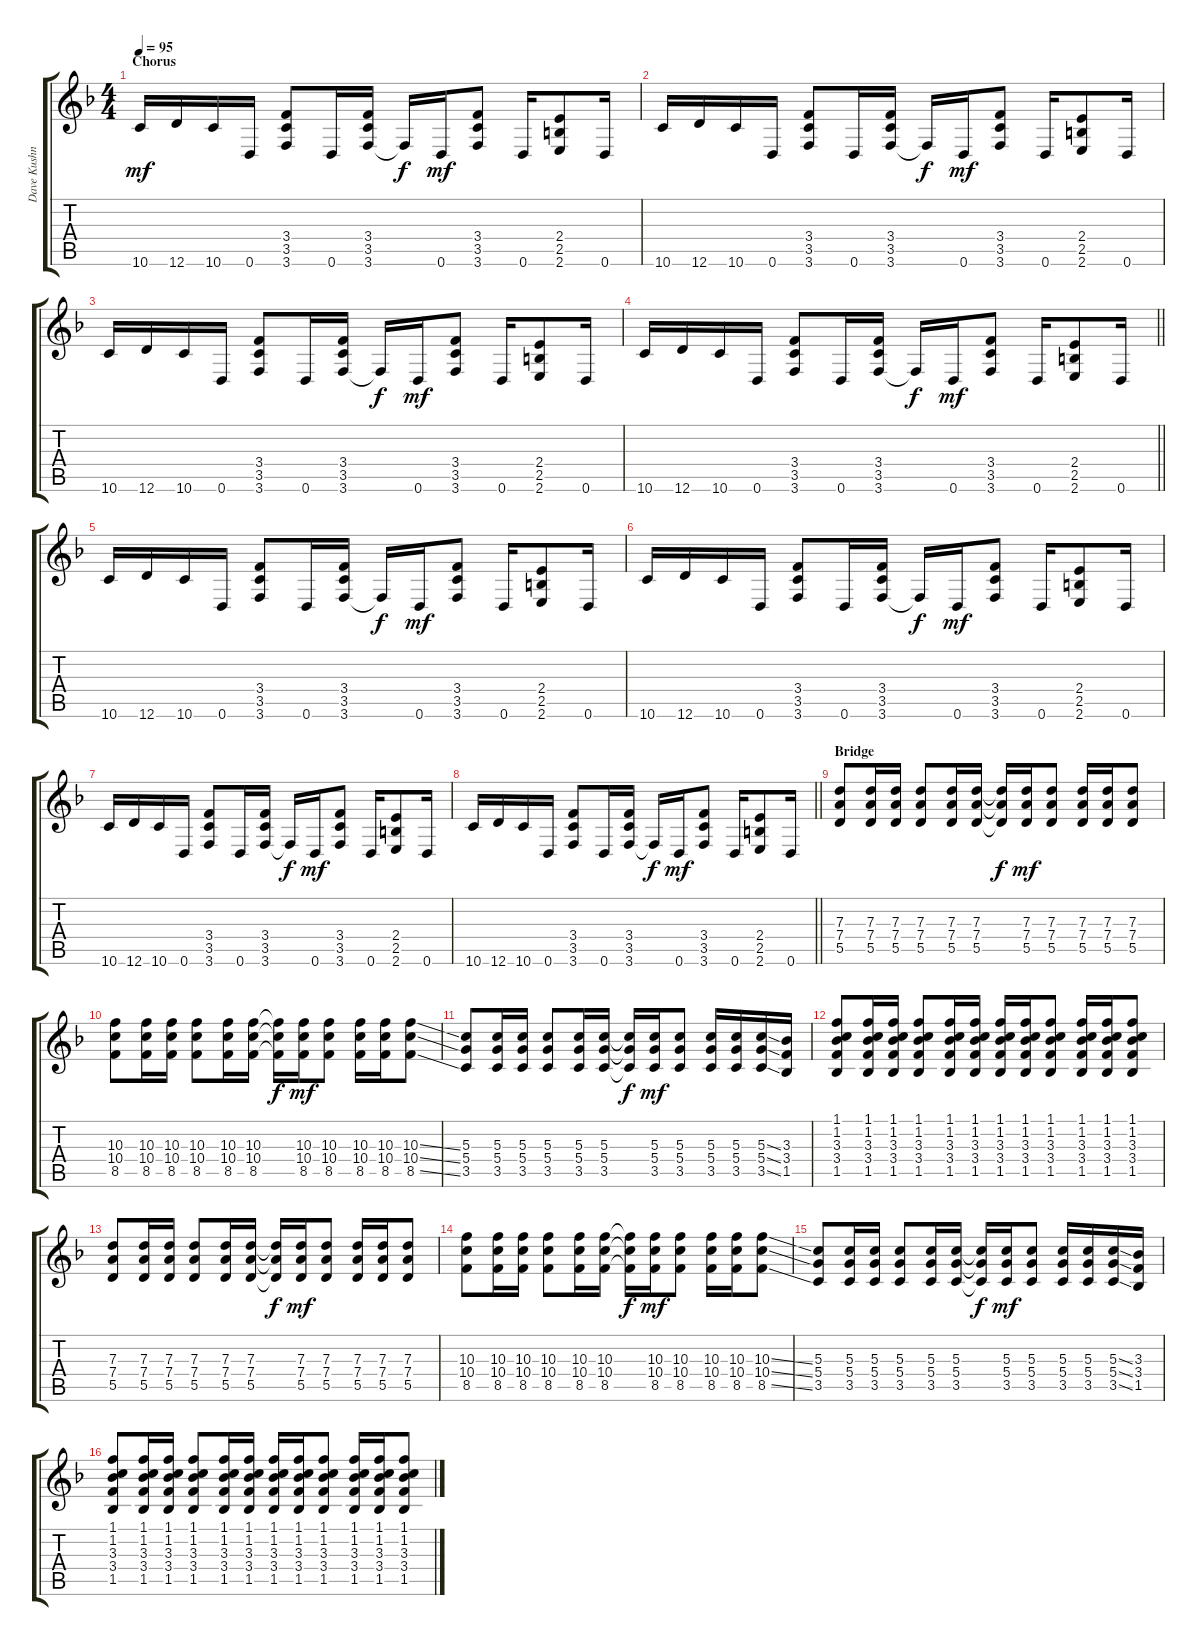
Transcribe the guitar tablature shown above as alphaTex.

\track ("Dave Kushner" "Dave Kushn") {instrument overdrivenguitar}
\staff {score tabs}
\tuning (E4 B3 G3 D3 A2 D2) {hide}
\ts (4 4)
\section ("" "Chorus")
\tempo 95
\clef g2
\ks dminor
10.6.16{dy mf} 12.6.16 10.6.16 0.6.16 (3.4 3.5 3.6).8 0.6.16 (3.4 3.5 3.6).16 3.6{t}.16{dy f} 0.6.16{dy mf} (3.4 3.5 3.6).8 0.6.16 (2.4 2.5 2.6).8 0.6.16 |
10.6.16 12.6.16 10.6.16 0.6.16 (3.4 3.5 3.6).8 0.6.16 (3.4 3.5 3.6).16 3.6{t}.16{dy f} 0.6.16{dy mf} (3.4 3.5 3.6).8 0.6.16 (2.4 2.5 2.6).8 0.6.16 |
10.6.16 12.6.16 10.6.16 0.6.16 (3.4 3.5 3.6).8 0.6.16 (3.4 3.5 3.6).16 3.6{t}.16{dy f} 0.6.16{dy mf} (3.4 3.5 3.6).8 0.6.16 (2.4 2.5 2.6).8 0.6.16 |
\barLineRight lightlight
10.6.16 12.6.16 10.6.16 0.6.16 (3.4 3.5 3.6).8 0.6.16 (3.4 3.5 3.6).16 3.6{t}.16{dy f} 0.6.16{dy mf} (3.4 3.5 3.6).8 0.6.16 (2.4 2.5 2.6).8 0.6.16 |
10.6.16 12.6.16 10.6.16 0.6.16 (3.4 3.5 3.6).8 0.6.16 (3.4 3.5 3.6).16 3.6{t}.16{dy f} 0.6.16{dy mf} (3.4 3.5 3.6).8 0.6.16 (2.4 2.5 2.6).8 0.6.16 |
10.6.16 12.6.16 10.6.16 0.6.16 (3.4 3.5 3.6).8 0.6.16 (3.4 3.5 3.6).16 3.6{t}.16{dy f} 0.6.16{dy mf} (3.4 3.5 3.6).8 0.6.16 (2.4 2.5 2.6).8 0.6.16 |
10.6.16 12.6.16 10.6.16 0.6.16 (3.4 3.5 3.6).8 0.6.16 (3.4 3.5 3.6).16 3.6{t}.16{dy f} 0.6.16{dy mf} (3.4 3.5 3.6).8 0.6.16 (2.4 2.5 2.6).8 0.6.16 |
\barLineRight lightlight
10.6.16 12.6.16 10.6.16 0.6.16 (3.4 3.5 3.6).8 0.6.16 (3.4 3.5 3.6).16 3.6{t}.16{dy f} 0.6.16{dy mf} (3.4 3.5 3.6).8 0.6.16 (2.4 2.5 2.6).8 0.6.16 |
\section ("" "Bridge")
(7.3 7.4 5.5).8 (7.3 7.4 5.5).16 (7.3 7.4 5.5).16 (7.3 7.4 5.5).8 (7.3 7.4 5.5).16 (7.3 7.4 5.5).16 (7.3{t} 7.4{t} 5.5{t}).16{dy f} (7.3 7.4 5.5).16{dy mf} (7.3 7.4 5.5).8 (7.3 7.4 5.5).16 (7.3 7.4 5.5).16 (7.3 7.4 5.5).8 |
(10.3 10.4 8.5).8 (10.3 10.4 8.5).16 (10.3 10.4 8.5).16 (10.3 10.4 8.5).8 (10.3 10.4 8.5).16 (10.3 10.4 8.5).16 (10.3{t} 10.4{t} 8.5{t}).16{dy f} (10.3 10.4 8.5).16{dy mf} (10.3 10.4 8.5).8 (10.3 10.4 8.5).16 (10.3 10.4 8.5).16 (10.3{ss} 10.4{ss} 8.5{ss}).8 |
(5.3 5.4 3.5).8 (5.3 5.4 3.5).16 (5.3 5.4 3.5).16 (5.3 5.4 3.5).8 (5.3 5.4 3.5).16 (5.3 5.4 3.5).16 (5.3{t} 5.4{t} 3.5{t}).16{dy f} (5.3 5.4 3.5).16{dy mf} (5.3 5.4 3.5).8 (5.3 5.4 3.5).16 (5.3 5.4 3.5).16 (5.3{ss} 5.4{ss} 3.5{ss}).16 (3.3 3.4 1.5).16 |
(1.1 1.2 3.3 3.4 1.5).8 (1.1 1.2 3.3 3.4 1.5).16 (1.1 1.2 3.3 3.4 1.5).16 (1.1 1.2 3.3 3.4 1.5).8 (1.1 1.2 3.3 3.4 1.5).16 (1.1 1.2 3.3 3.4 1.5).16 (1.1 1.2 3.3 3.4 1.5).16 (1.1 1.2 3.3 3.4 1.5).16 (1.1 1.2 3.3 3.4 1.5).8 (1.1 1.2 3.3 3.4 1.5).16 (1.1 1.2 3.3 3.4 1.5).16 (1.1 1.2 3.3 3.4 1.5).8 |
(7.3 7.4 5.5).8 (7.3 7.4 5.5).16 (7.3 7.4 5.5).16 (7.3 7.4 5.5).8 (7.3 7.4 5.5).16 (7.3 7.4 5.5).16 (7.3{t} 7.4{t} 5.5{t}).16{dy f} (7.3 7.4 5.5).16{dy mf} (7.3 7.4 5.5).8 (7.3 7.4 5.5).16 (7.3 7.4 5.5).16 (7.3 7.4 5.5).8 |
(10.3 10.4 8.5).8 (10.3 10.4 8.5).16 (10.3 10.4 8.5).16 (10.3 10.4 8.5).8 (10.3 10.4 8.5).16 (10.3 10.4 8.5).16 (10.3{t} 10.4{t} 8.5{t}).16{dy f} (10.3 10.4 8.5).16{dy mf} (10.3 10.4 8.5).8 (10.3 10.4 8.5).16 (10.3 10.4 8.5).16 (10.3{ss} 10.4{ss} 8.5{ss}).8 |
(5.3 5.4 3.5).8 (5.3 5.4 3.5).16 (5.3 5.4 3.5).16 (5.3 5.4 3.5).8 (5.3 5.4 3.5).16 (5.3 5.4 3.5).16 (5.3{t} 5.4{t} 3.5{t}).16{dy f} (5.3 5.4 3.5).16{dy mf} (5.3 5.4 3.5).8 (5.3 5.4 3.5).16 (5.3 5.4 3.5).16 (5.3{ss} 5.4{ss} 3.5{ss}).16 (3.3 3.4 1.5).16 |
(1.1 1.2 3.3 3.4 1.5).8 (1.1 1.2 3.3 3.4 1.5).16 (1.1 1.2 3.3 3.4 1.5).16 (1.1 1.2 3.3 3.4 1.5).8 (1.1 1.2 3.3 3.4 1.5).16 (1.1 1.2 3.3 3.4 1.5).16 (1.1 1.2 3.3 3.4 1.5).16 (1.1 1.2 3.3 3.4 1.5).16 (1.1 1.2 3.3 3.4 1.5).8 (1.1 1.2 3.3 3.4 1.5).16 (1.1 1.2 3.3 3.4 1.5).16 (1.1 1.2 3.3 3.4 1.5).8
